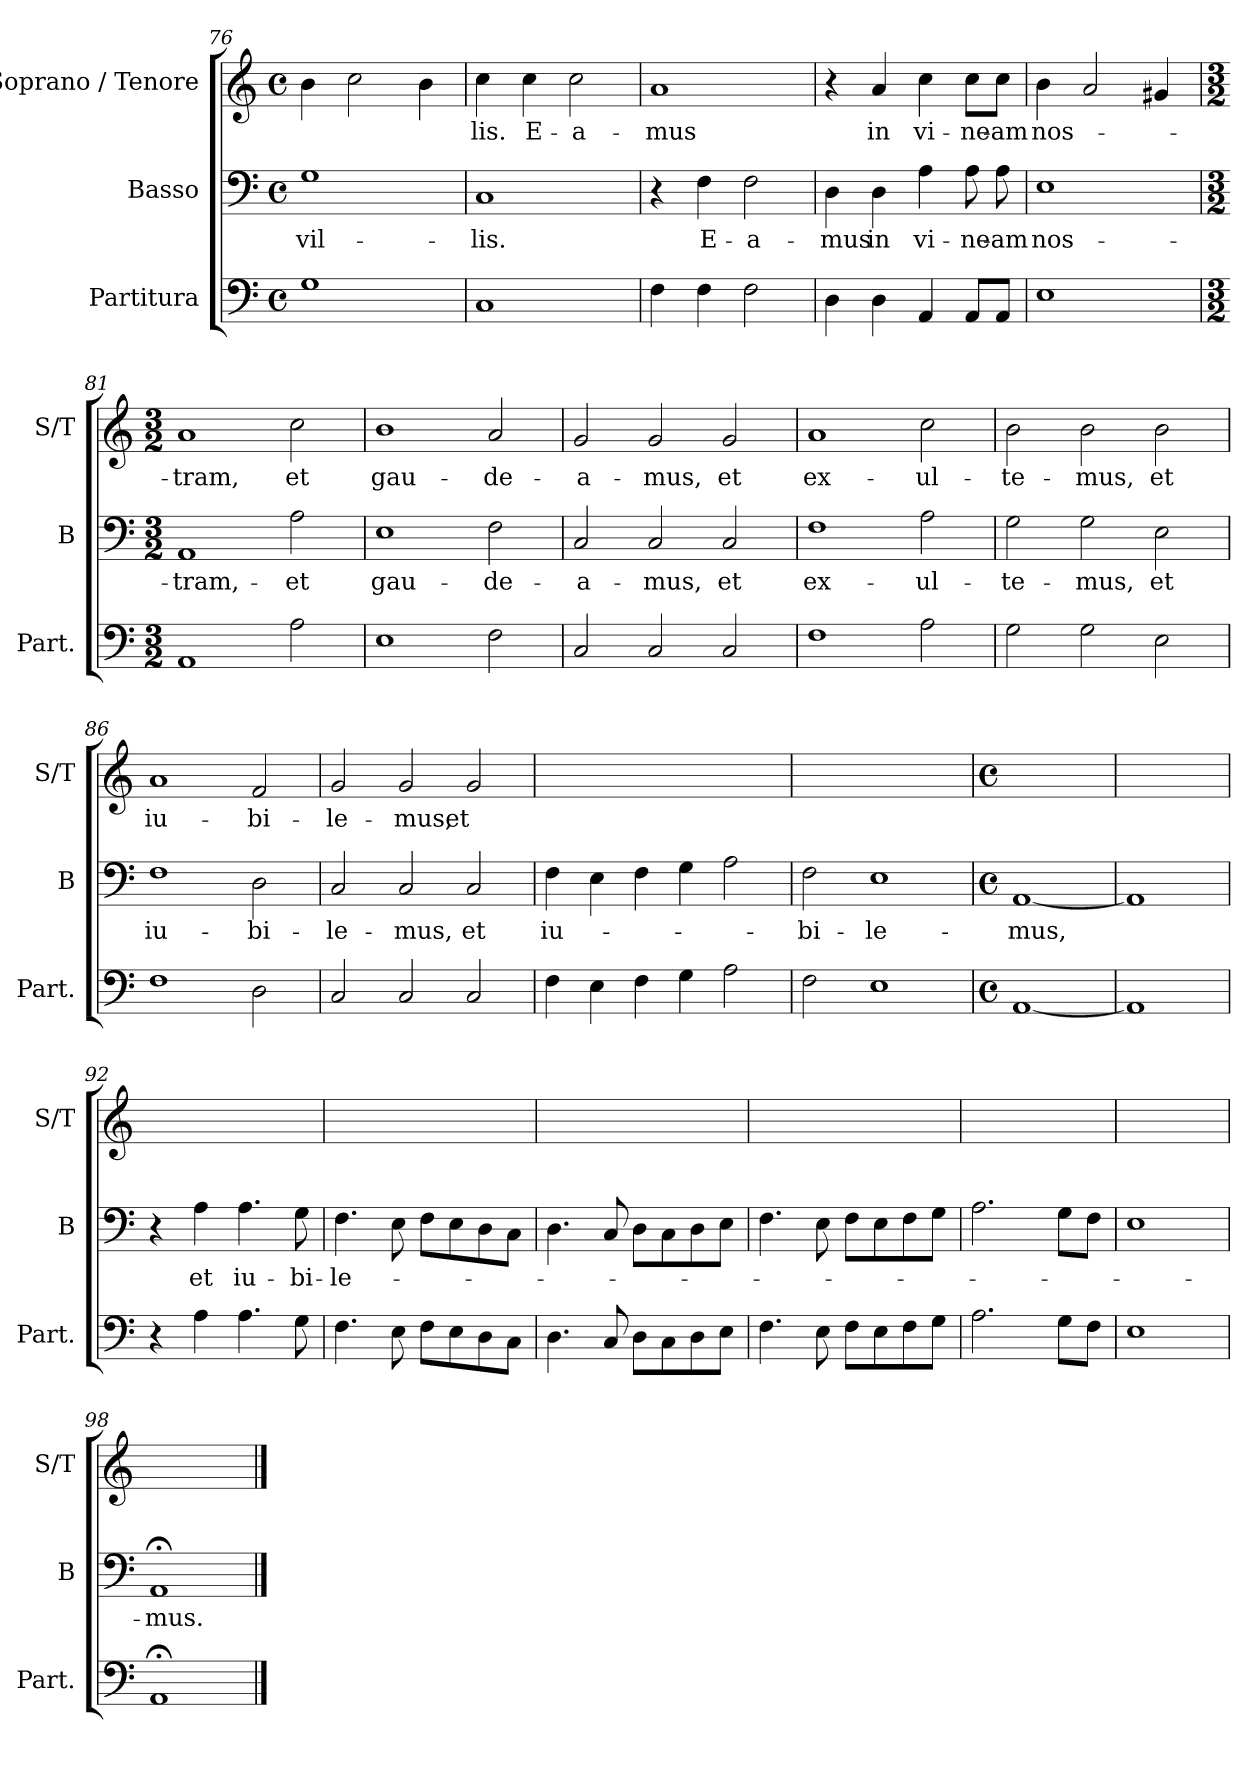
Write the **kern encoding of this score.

**kern	**kern	**text	**kern	**text
*part3	*part2	*part2	*part1	*part1
*staff3	*staff2	*staff2	*staff1	*staff1
*I"Partitura	*I"Basso	*	*I"Soprano / Tenore	*
*I'Part.	*I'B	*	*I'S/T	*
*clefF4	*clefF4	*	*clefG2	*
*k[]	*k[]	*	*k[]	*
*M4/4	*M4/4	*	*M4/4	*
*met(c)	*met(c)	*	*met(c)	*
=76	=76	=76	=76	=76
!	!	!LO:LY:b	!	!
1G	1G	vil-	4b\	.
.	.	.	2cc\	.
.	.	.	4b\	.
=77	=77	=77	=77	=77
!	!	!LO:LY:b	!	!LO:LY:b
1C	1C	-lis.	4cc\	-lis.
!	!	!	!	!LO:LY:b
.	.	.	4cc\	E-
!	!	!	!	!LO:LY:b
.	.	.	2cc\	-a-
=78	=78	=78	=78	=78
!	!	!	!	!LO:LY:b
4F\	4r	.	1a	-mus
!	!	!LO:LY:b	!	!
4F\	4F\	E-	.	.
!	!	!LO:LY:b	!	!
2F\	2F\	-a-	.	.
=79	=79	=79	=79	=79
!	!	!LO:LY:b	!	!
4D\	4D\	-mus	4r	.
!	!	!LO:LY:b	!	!LO:LY:b
4D\	4D\	in	4a/	in
!	!	!LO:LY:b	!	!LO:LY:b
4AA/	4A\	vi-	4cc\	vi-
!	!	!LO:LY:b	!	!LO:LY:b
8AA/L	8A\	-ne-	8cc\L	-ne-
!	!	!LO:LY:b	!	!LO:LY:b
8AA/J	8A\	-am	8cc\J	-am
=80	=80	=80	=80	=80
!	!	!LO:LY:b	!	!LO:LY:b
1E	1E	nos-	4b\	nos-
.	.	.	2a/	.
.	.	.	4g#X/	.
=81	=81	=81	=81	=81
*M3/2	*M3/2	*	*M3/2	*
*	*	*	*MM240	*
!	!	!LO:LY:b	!	!LO:LY:b
1AA	1AA	-tram,-	1a	-tram,
!	!	!LO:LY:b	!	!LO:LY:b
2A\	2A\	-et	2cc\	et
=82	=82	=82	=82	=82
!	!	!LO:LY:b	!	!LO:LY:b
1E	1E	gau-	1b	gau-
!	!	!LO:LY:b	!	!LO:LY:b
2F\	2F\	-de-	2a/	-de-
=83	=83	=83	=83	=83
!	!	!LO:LY:b	!	!LO:LY:b
2C/	2C/	-a-	2g/	-a-
!	!	!LO:LY:b	!	!LO:LY:b
2C/	2C/	-mus,	2g/	-mus,
!	!	!LO:LY:b	!	!LO:LY:b
2C/	2C/	et	2g/	et
=84	=84	=84	=84	=84
!	!	!LO:LY:b	!	!LO:LY:b
1F	1F	ex-	1a	ex-
!	!	!LO:LY:b	!	!LO:LY:b
2A\	2A\	-ul-	2cc\	-ul-
=85	=85	=85	=85	=85
!	!	!LO:LY:b	!	!LO:LY:b
2G\	2G\	-te-	2b\	-te-
!	!	!LO:LY:b	!	!LO:LY:b
2G\	2G\	-mus,	2b\	-mus,
!	!	!LO:LY:b	!	!LO:LY:b
2E\	2E\	et	2b\	et
=86	=86	=86	=86	=86
!	!	!LO:LY:b	!	!LO:LY:b
1F	1F	iu-	1a	iu-
!	!	!LO:LY:b	!	!LO:LY:b
2D\	2D\	-bi-	2f/	-bi-
=87	=87	=87	=87	=87
!	!	!LO:LY:b	!	!LO:LY:b
2C/	2C/	-le-	2g/	-le-
!	!	!LO:LY:b	!	!LO:LY:b
2C/	2C/	-mus,	2g/	-mus,
!	!	!LO:LY:b	!	!LO:LY:b
2C/	2C/	et	2g/	et
=88	=88	=88	=88	=88
!	!	!LO:LY:b	!	!
4F\	4F\	iu-	1.ryy	.
4E\	4E\	.	.	.
4F\	4F\	.	.	.
4G\	4G\	.	.	.
2A\	2A\	.	.	.
=89	=89	=89	=89	=89
!	!	!LO:LY:b	!	!
2F\	2F\	-bi-	1.ryy	.
!	!	!LO:LY:b	!	!
1E	1E	-le-	.	.
=90	=90	=90	=90	=90
*M4/4	*M4/4	*	*M4/4	*
*met(c)	*met(c)	*	*met(c)	*
*	*	*	*MM120	*
!	!	!LO:LY:b	!	!
[1AA	[1AA	-mus,	1ryy	.
=91	=91	=91	=91	=91
1AA]	1AA]	.	1ryy	.
=92	=92	=92	=92	=92
4r	4r	.	1ryy	.
!	!	!LO:LY:b	!	!
4A\	4A\	et	.	.
!	!	!LO:LY:b	!	!
4.A\	4.A\	iu-	.	.
!	!	!LO:LY:b	!	!
8G\	8G\	-bi-	.	.
=93	=93	=93	=93	=93
!	!	!LO:LY:b	!	!
4.F\	4.F\	-le-	1ryy	.
8E\	8E\	.	.	.
8F\L	8F\L	.	.	.
8E\	8E\	.	.	.
8D\	8D\	.	.	.
8C\J	8C\J	.	.	.
=94	=94	=94	=94	=94
4.D\	4.D\	.	1ryy	.
8C/	8C/	.	.	.
8D\L	8D\L	.	.	.
8C\	8C\	.	.	.
8D\	8D\	.	.	.
8E\J	8E\J	.	.	.
=95	=95	=95	=95	=95
4.F\	4.F\	.	1ryy	.
8E\	8E\	.	.	.
8F\L	8F\L	.	.	.
8E\	8E\	.	.	.
8F\	8F\	.	.	.
8G\J	8G\J	.	.	.
=96	=96	=96	=96	=96
2.A\	2.A\	.	1ryy	.
8G\L	8G\L	.	.	.
8F\J	8F\J	.	.	.
=97	=97	=97	=97	=97
1E	1E	.	1ryy	.
=98	=98	=98	=98	=98
!	!	!LO:LY:b	!	!
1AA;<	1AA;<	-mus.	1ryy	.
==	==	==	==	==
*-	*-	*-	*-	*-
